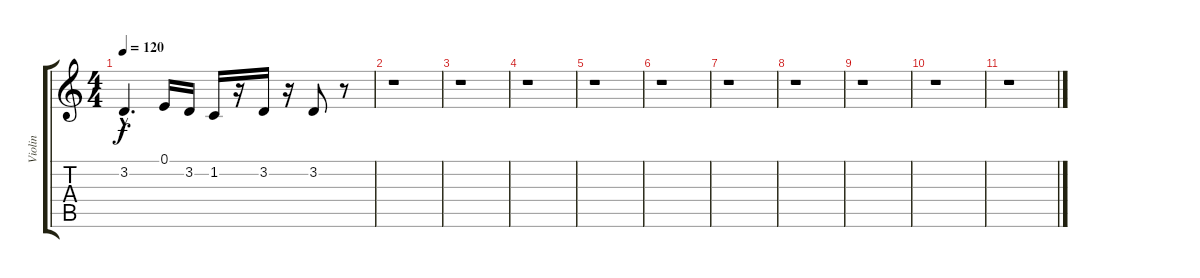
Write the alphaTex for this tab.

\track ("Violin" "Violin") {instrument violin}
\staff {score tabs}
\tuning (E4 B3 G3 D3 A2 E2) {hide}
\ts (4 4)
\tempo 120
\clef g2
\ks c
3.2{hac}.4{d dy f} 0.1.16 3.2.16 1.2.16 r.16 3.2.16 r.16 3.2.8 r.8 |
r.1 |
r.1 |
r.1 |
r.1 |
r.1 |
r.1 |
r.1 |
r.1 |
r.1 |
r.1
